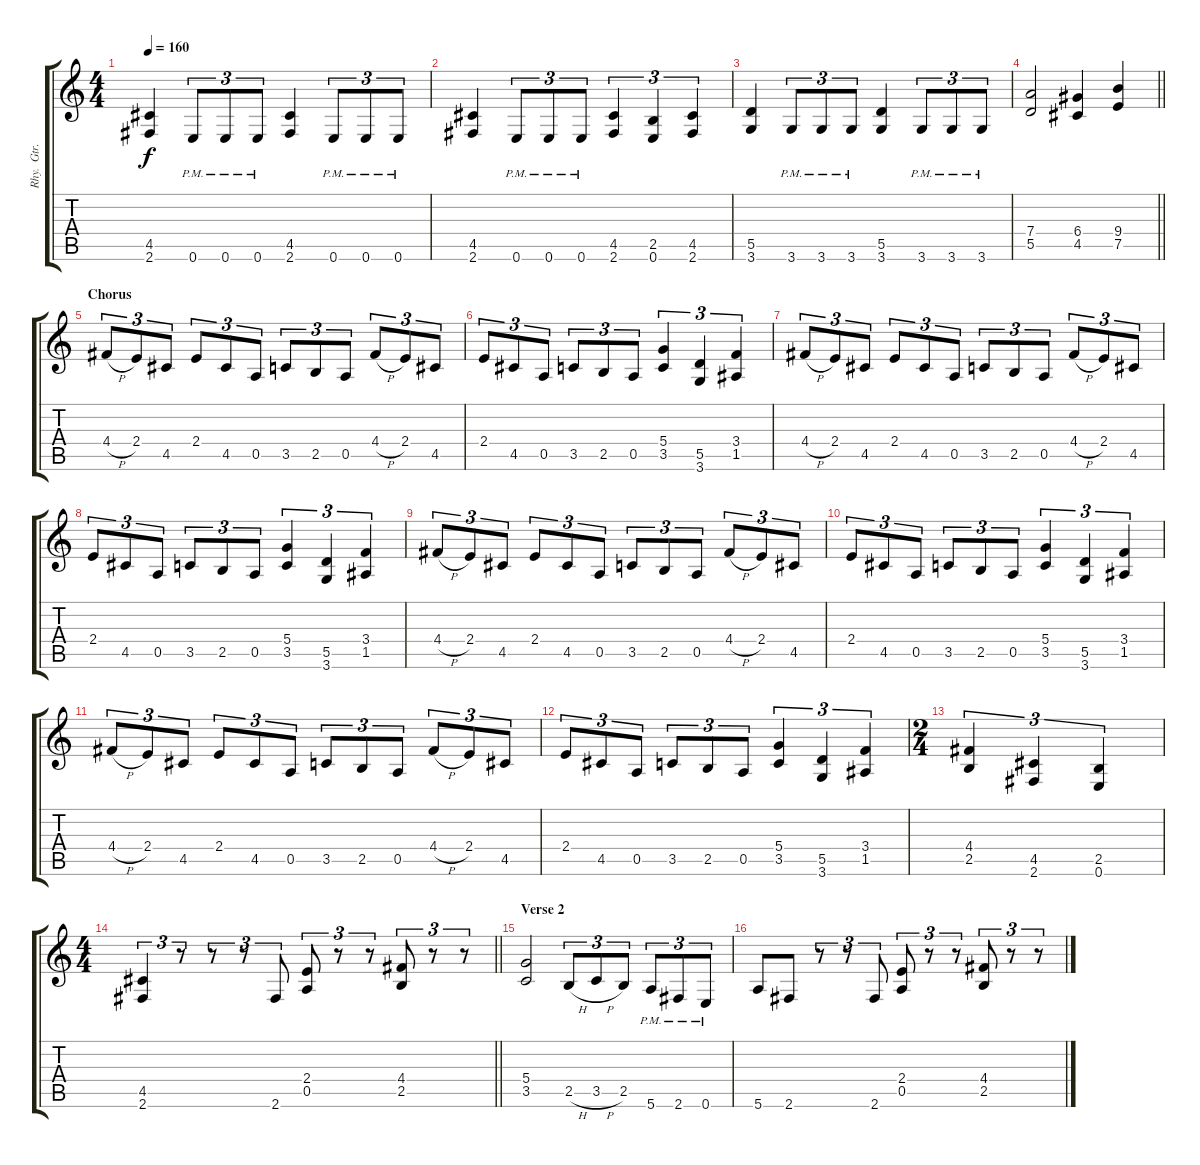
\track ("Rhy.  Gtr. 1" "Rhy.  Gtr.") {instrument distortionguitar}
\staff {score tabs}
\tuning (E4 B3 G3 D3 A2 E2) {hide}
\ts (4 4)
\tempo 160
\clef g2
\ks c
(4.5 2.6).4{dy f} 0.6{pm}.8{tu (3 2)} 0.6{pm}.8{tu (3 2)} 0.6{pm}.8{tu (3 2)} (4.5 2.6).4 0.6{pm}.8{tu (3 2)} 0.6{pm}.8{tu (3 2)} 0.6{pm}.8{tu (3 2)} |
(4.5 2.6).4 0.6{pm}.8{tu (3 2)} 0.6{pm}.8{tu (3 2)} 0.6{pm}.8{tu (3 2)} (4.5 2.6).4{tu (3 2)} (2.5 0.6).4{tu (3 2)} (4.5 2.6).4{tu (3 2)} |
(5.5 3.6).4 3.6{pm}.8{tu (3 2)} 3.6{pm}.8{tu (3 2)} 3.6{pm}.8{tu (3 2)} (5.5 3.6).4 3.6{pm}.8{tu (3 2)} 3.6{pm}.8{tu (3 2)} 3.6{pm}.8{tu (3 2)} |
\barLineRight lightlight
(7.4 5.5).2 (6.4 4.5).4 (9.4 7.5).4 |
\section ("" "Chorus")
4.4{h}.8{tu (3 2)} 2.4.8{tu (3 2)} 4.5.8{tu (3 2)} 2.4.8{tu (3 2)} 4.5.8{tu (3 2)} 0.5.8{tu (3 2)} 3.5.8{tu (3 2)} 2.5.8{tu (3 2)} 0.5.8{tu (3 2)} 4.4{h}.8{tu (3 2)} 2.4.8{tu (3 2)} 4.5.8{tu (3 2)} |
2.4.8{tu (3 2)} 4.5.8{tu (3 2)} 0.5.8{tu (3 2)} 3.5.8{tu (3 2)} 2.5.8{tu (3 2)} 0.5.8{tu (3 2)} (5.4 3.5).4{tu (3 2)} (5.5 3.6).4{tu (3 2)} (3.4 1.5).4{tu (3 2)} |
4.4{h}.8{tu (3 2)} 2.4.8{tu (3 2)} 4.5.8{tu (3 2)} 2.4.8{tu (3 2)} 4.5.8{tu (3 2)} 0.5.8{tu (3 2)} 3.5.8{tu (3 2)} 2.5.8{tu (3 2)} 0.5.8{tu (3 2)} 4.4{h}.8{tu (3 2)} 2.4.8{tu (3 2)} 4.5.8{tu (3 2)} |
2.4.8{tu (3 2)} 4.5.8{tu (3 2)} 0.5.8{tu (3 2)} 3.5.8{tu (3 2)} 2.5.8{tu (3 2)} 0.5.8{tu (3 2)} (5.4 3.5).4{tu (3 2)} (5.5 3.6).4{tu (3 2)} (3.4 1.5).4{tu (3 2)} |
4.4{h}.8{tu (3 2)} 2.4.8{tu (3 2)} 4.5.8{tu (3 2)} 2.4.8{tu (3 2)} 4.5.8{tu (3 2)} 0.5.8{tu (3 2)} 3.5.8{tu (3 2)} 2.5.8{tu (3 2)} 0.5.8{tu (3 2)} 4.4{h}.8{tu (3 2)} 2.4.8{tu (3 2)} 4.5.8{tu (3 2)} |
2.4.8{tu (3 2)} 4.5.8{tu (3 2)} 0.5.8{tu (3 2)} 3.5.8{tu (3 2)} 2.5.8{tu (3 2)} 0.5.8{tu (3 2)} (5.4 3.5).4{tu (3 2)} (5.5 3.6).4{tu (3 2)} (3.4 1.5).4{tu (3 2)} |
4.4{h}.8{tu (3 2)} 2.4.8{tu (3 2)} 4.5.8{tu (3 2)} 2.4.8{tu (3 2)} 4.5.8{tu (3 2)} 0.5.8{tu (3 2)} 3.5.8{tu (3 2)} 2.5.8{tu (3 2)} 0.5.8{tu (3 2)} 4.4{h}.8{tu (3 2)} 2.4.8{tu (3 2)} 4.5.8{tu (3 2)} |
2.4.8{tu (3 2)} 4.5.8{tu (3 2)} 0.5.8{tu (3 2)} 3.5.8{tu (3 2)} 2.5.8{tu (3 2)} 0.5.8{tu (3 2)} (5.4 3.5).4{tu (3 2)} (5.5 3.6).4{tu (3 2)} (3.4 1.5).4{tu (3 2)} |
\ts (2 4)
(4.4 2.5).4{tu (3 2)} (4.5 2.6).4{tu (3 2)} (2.5 0.6).4{tu (3 2)} |
\ts (4 4)
\barLineRight lightlight
(4.5 2.6).4{tu (3 2)} r.8{tu (3 2)} r.8{tu (3 2)} r.8{tu (3 2)} 2.6.8{tu (3 2)} (2.4 0.5).8{tu (3 2)} r.8{tu (3 2)} r.8{tu (3 2)} (4.4 2.5).8{tu (3 2)} r.8{tu (3 2)} r.8{tu (3 2)} |
\section ("" "Verse 2")
(5.4 3.5).2 2.5{h}.8{tu (3 2)} 3.5{h}.8{tu (3 2)} 2.5.8{tu (3 2)} 5.6{pm}.8{tu (3 2)} 2.6{pm}.8{tu (3 2)} 0.6{pm}.8{tu (3 2)} |
5.6.8 2.6.8 r.8{tu (3 2)} r.8{tu (3 2)} 2.6.8{tu (3 2)} (2.4 0.5).8{tu (3 2)} r.8{tu (3 2)} r.8{tu (3 2)} (4.4 2.5).8{tu (3 2)} r.8{tu (3 2)} r.8{tu (3 2)}
